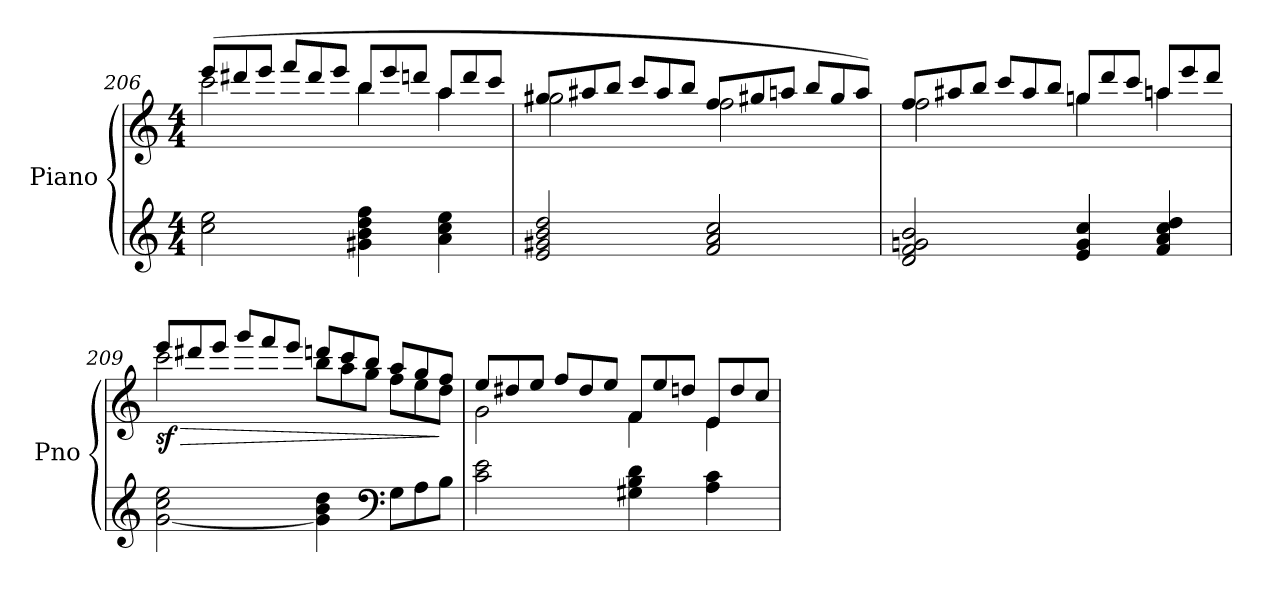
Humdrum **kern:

**kern	**kern	**dynam
*part1	*part1	*part1
*staff2	*staff1	*staff1/2
*I"Piano	*	*
*I'Pno	*	*
!!LO:LB:g=z
*clefG2	*clefG2	*
*k[]	*k[]	*
*M4/4	*M4/4	*
*	*Xtuplet	*
=206	=206	=206
*	*^	*
!	!	!	!LO:DY:b
2cc\ 2ee\	(12eee/L	2ccc\	other-dynamics
.	12ddd#X/	.	.
.	12eee/J	.	.
.	12fff/L	.	.
.	12ddd#/	.	.
.	12eee/J	.	.
4g#X\ 4b\ 4dd\ 4ff\	12bb/L	4bb\	.
.	12eee/	.	.
.	12dddn/J	.	.
4a\ 4cc\ 4ee\	12aa/L	4aa\	.
.	12ddd/	.	.
.	12ccc/J	.	.
=207	=207	=207	=207
2e/ 2g#X/ 2b/ 2dd/	12gg#X/L	2gg#\	.
.	12aa#X/	.	.
.	12bb/J	.	.
.	12ccc/L	.	.
.	12aa#/	.	.
.	12bb/J	.	.
2f/ 2a/ 2cc/	12ff/L	2ff\	.
.	12gg#X/	.	.
.	12aan/J	.	.
.	12bb/L	.	.
.	12gg#/	.	.
.	12aa/J)	.	.
!!LO:LB:g=z	!!
=208	=208	=208	=208
!	!	!	!LO:DY:b
2d/ 2f/ 2gn/ 2b/	12ff/L	2ff\	other-dynamics
.	12aa#X/	.	.
.	12bb/J	.	.
.	12ccc/L	.	.
.	12aa#/	.	.
.	12bb/J	.	.
4e/ 4g/ 4cc/	12gg/L	4ggn\	.
.	12ddd/	.	.
.	12ccc/J	.	.
4f/ 4a/ 4cc/ 4dd/	12aan/L	4aan\	.
.	12eee/	.	.
.	12ddd/J	.	.
=209	=209	=209	=209
!	!	!	!LO:DY:b
[2g\ 2cc\ 2ee\	12eee/L	2ccc\	sf
!	!	!	!LO:HP:b
.	12ddd#X/	.	>
.	12eee/J	.	.
.	12ggg/L	.	.
.	12fff/	.	.
.	12eee/J	.	.
4g\] 4b\ 4dd\	12dddn/L	12bb\L	.
.	12ccc/	12aa\	.
.	12bb/J	12gg\J	.
*clefF4	*	*	*
*Xtuplet	*	*	*
12G\L	12aa/L	12ff\L	.
12A\	12gg/	12ee\	.
12B\J	12ff/J	12dd\J	]
=210	=210	=210	=210
2c\ 2e\	12ee/L	2g\	.
.	12dd#X/	.	.
.	12ee/J	.	.
.	12ff/L	.	.
.	12dd#/	.	.
.	12ee/J	.	.
4G#X\ 4B\ 4d\	12f/L	4f\	.
.	12ee/	.	.
.	12ddn/J	.	.
4A\ 4c\	12e/L	4e\	.
.	12dd/	.	.
.	12cc/J	.	.
*	*v	*v	*
=	=	=
*-	*-	*-
